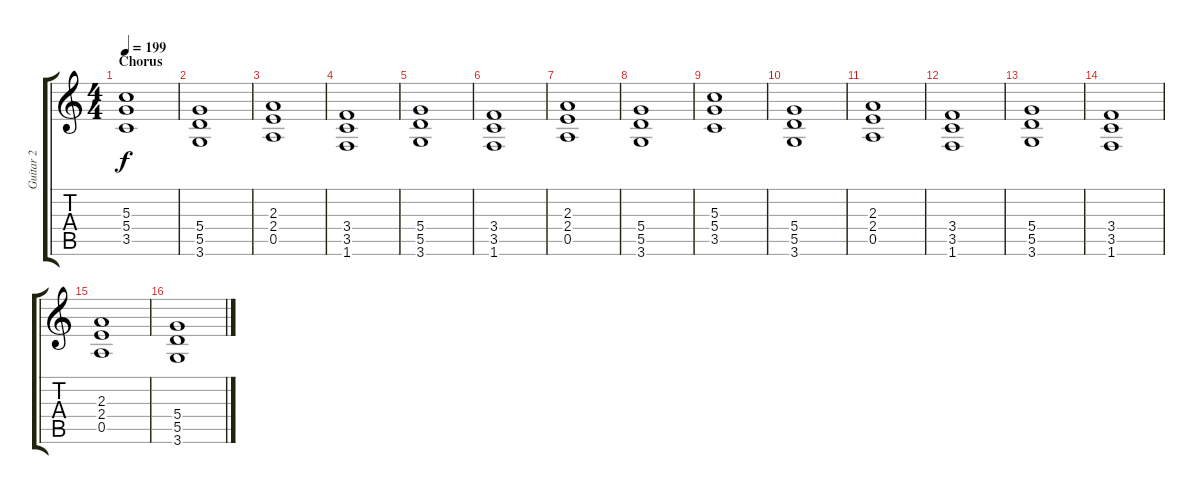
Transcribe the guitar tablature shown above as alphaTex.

\track ("Guitar 2" "Guitar 2") {instrument distortionguitar}
\staff {score tabs}
\tuning (E4 B3 G3 D3 A2 E2) {hide}
\ts (4 4)
\section ("" "Chorus")
\tempo 199
\clef g2
\ks c
(5.3 5.4 3.5).1{dy f} |
(5.4 5.5 3.6).1 |
(2.3 2.4 0.5).1 |
(3.4 3.5 1.6).1 |
(5.4 5.5 3.6).1 |
(3.4 3.5 1.6).1 |
(2.3 2.4 0.5).1 |
(5.4 5.5 3.6).1 |
\section ("" "")
(5.3 5.4 3.5).1 |
(5.4 5.5 3.6).1 |
(2.3 2.4 0.5).1 |
(3.4 3.5 1.6).1 |
(5.4 5.5 3.6).1 |
(3.4 3.5 1.6).1 |
(2.3 2.4 0.5).1 |
(5.4 5.5 3.6).1
